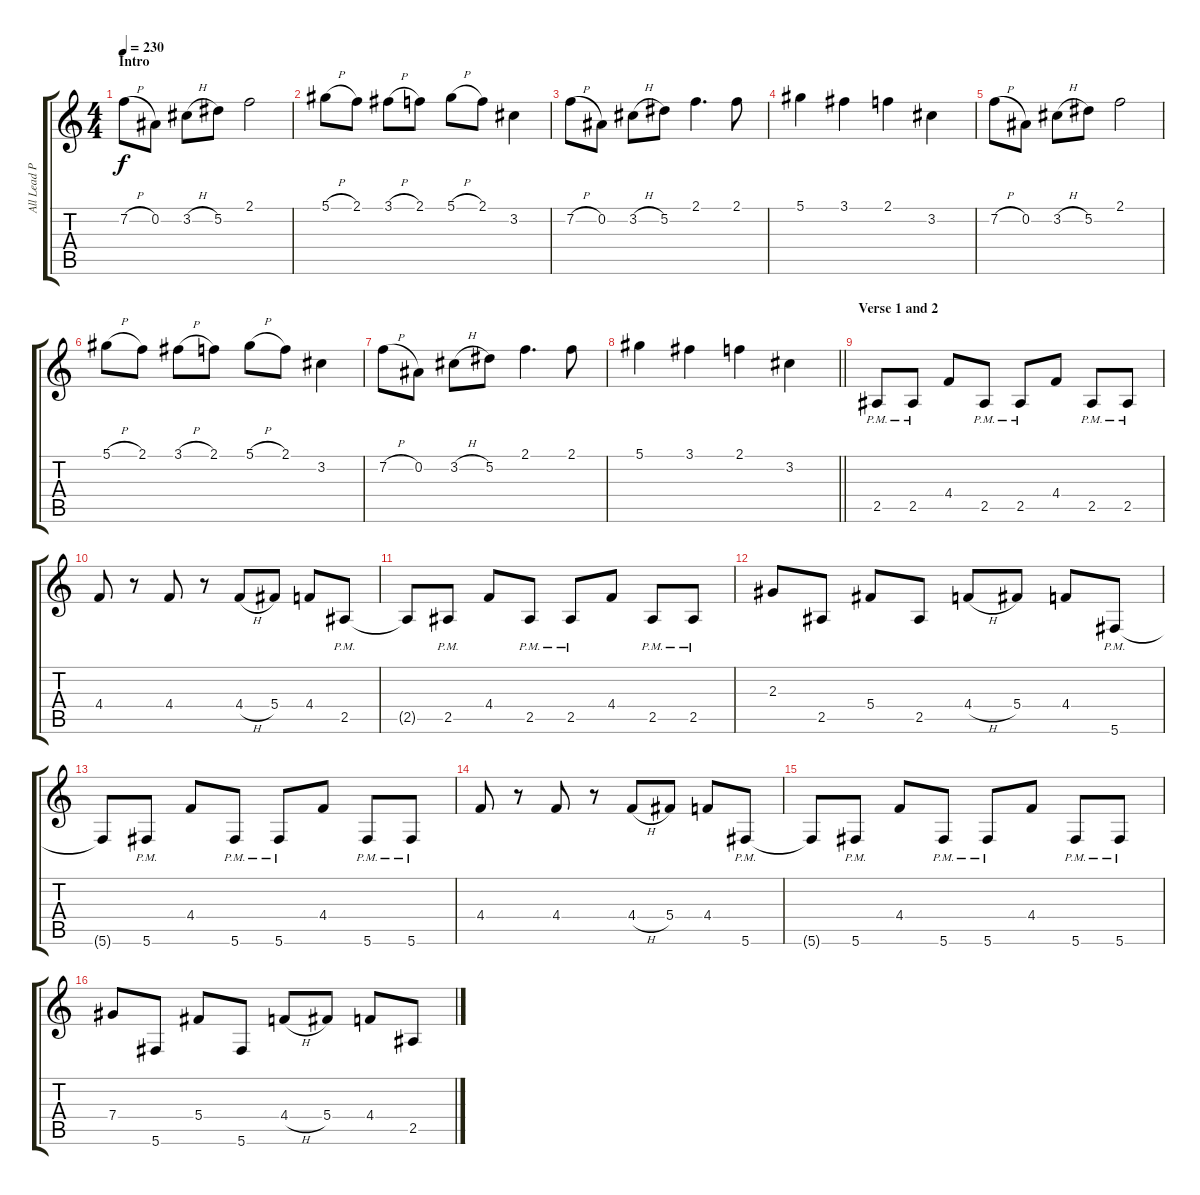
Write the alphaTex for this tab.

\track ("All Lead Parts" "All Lead P") {instrument distortionguitar}
\staff {score tabs}
\tuning (Eb4 Bb3 Gb3 Db3 Ab2 Db2) {hide}
\ts (4 4)
\section ("" "Intro")
\tempo 230
\clef g2
\ks c
7.2{h}.8{dy f volume 16 instrument distortionguitar} 0.2.8 3.2{h}.8 5.2.8 2.1.2 |
5.1{h}.8 2.1.8 3.1{h}.8 2.1.8 5.1{h}.8 2.1.8 3.2.4 |
7.2{h}.8 0.2.8 3.2{h}.8 5.2.8 2.1.4{d} 2.1.8 |
5.1.4 3.1.4 2.1.4 3.2.4 |
7.2{h}.8 0.2.8 3.2{h}.8 5.2.8 2.1.2 |
5.1{h}.8 2.1.8 3.1{h}.8 2.1.8 5.1{h}.8 2.1.8 3.2.4 |
7.2{h}.8 0.2.8 3.2{h}.8 5.2.8 2.1.4{d} 2.1.8 |
\barLineRight lightlight
5.1.4 3.1.4 2.1.4 3.2.4 |
\section ("" "Verse 1 and 2")
2.5{pm}.8 2.5{pm}.8 4.4.8 2.5{pm}.8 2.5{pm}.8 4.4.8 2.5{pm}.8 2.5{pm}.8 |
4.4.8 r.8 4.4.8 r.8 4.4{h}.8 5.4.8 4.4.8 2.5{pm}.8 |
2.5{t}.8 2.5{pm}.8 4.4.8 2.5{pm}.8 2.5{pm}.8 4.4.8 2.5{pm}.8 2.5{pm}.8 |
2.3.8 2.5.8 5.4.8 2.5.8 4.4{h}.8 5.4.8 4.4.8 5.6{pm}.8 |
5.6{t}.8 5.6{pm}.8 4.4.8 5.6{pm}.8 5.6{pm}.8 4.4.8 5.6{pm}.8 5.6{pm}.8 |
4.4.8 r.8 4.4.8 r.8 4.4{h}.8 5.4.8 4.4.8 5.6{pm}.8 |
5.6{t}.8 5.6{pm}.8 4.4.8 5.6{pm}.8 5.6{pm}.8 4.4.8 5.6{pm}.8 5.6{pm}.8 |
7.4.8 5.6.8 5.4.8 5.6.8 4.4{h}.8 5.4.8 4.4.8 2.5.8
